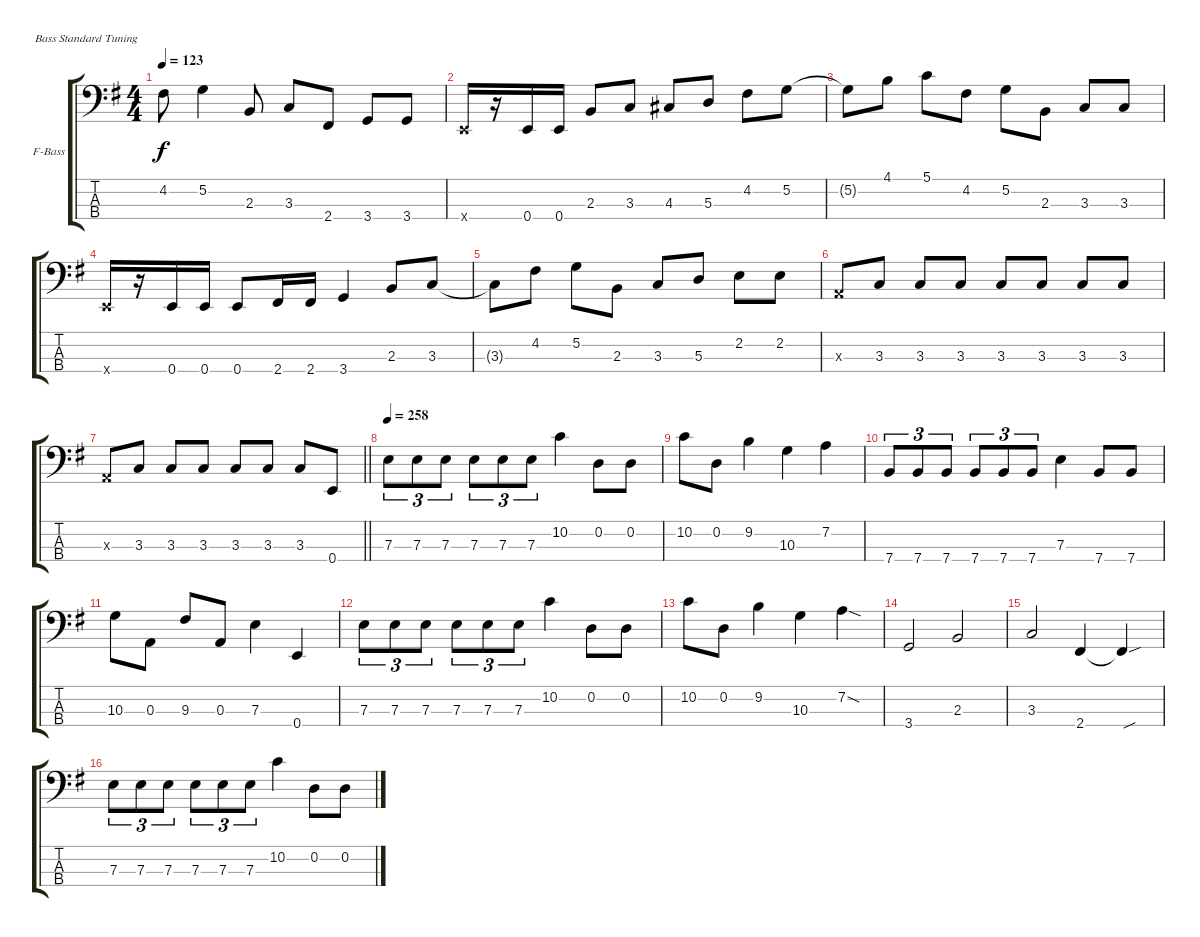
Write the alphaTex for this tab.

\bracketExtendMode groupsimilarinstruments
\firstSystemTrackNameOrientation horizontal
\otherSystemsTrackNameOrientation horizontal
\track ("Bass I - Shawn Malone (Fretless Bass)" "F-Bass") {instrument fretlessbass}
\staff {score tabs}
\tuning (G2 D2 A1 E1)
\ts (4 4)
\tempo 123
\clef f4
\ks g
4.2{t}.8{dy f} 5.2.4 2.3.8 3.3.8 2.4.8 3.4.8 3.4.8 |
0.4{x}.16 r.16 0.4.16 0.4.16 2.3.8 3.3.8 4.3.8 5.3.8 4.2.8 5.2.8 |
5.2{t}.8 4.1.8 5.1.8 4.2.8 5.2.8 2.3.8 3.3.8 3.3.8 |
0.4{x}.16 r.16 0.4.16 0.4.16 0.4.8 2.4.16 2.4.16 3.4.4 2.3.8 3.3.8 |
3.3{t}.8 4.2.8 5.2.8 2.3.8 3.3.8 5.3.8 2.2.8 2.2.8 |
0.3{x}.8 3.3.8 3.3.8 3.3.8 3.3.8 3.3.8 3.3.8 3.3.8 |
\barLineRight lightlight
0.3{x}.8 3.3.8 3.3.8 3.3.8 3.3.8 3.3.8 3.3.8 0.4.8 |
\tempo 258
7.3.8{tu (3 2)} 7.3.8{tu (3 2)} 7.3.8{tu (3 2)} 7.3.8{tu (3 2)} 7.3.8{tu (3 2)} 7.3.8{tu (3 2)} 10.2.4 0.2.8 0.2.8 |
10.2.8 0.2.8 9.2.4 10.3.4 7.2.4 |
7.4.8{tu (3 2)} 7.4.8{tu (3 2)} 7.4.8{tu (3 2)} 7.4.8{tu (3 2)} 7.4.8{tu (3 2)} 7.4.8{tu (3 2)} 7.3.4 7.4.8 7.4.8 |
10.3.8 0.3.8 9.3.8 0.3.8 7.3.4 0.4.4 |
7.3.8{tu (3 2)} 7.3.8{tu (3 2)} 7.3.8{tu (3 2)} 7.3.8{tu (3 2)} 7.3.8{tu (3 2)} 7.3.8{tu (3 2)} 10.2.4 0.2.8 0.2.8 |
10.2.8 0.2.8 9.2.4 10.3.4 7.2{sod}.4 |
3.4.2 2.3.2 |
3.3.2 2.4.4 2.4{sou t}.4 |
7.3.8{tu (3 2)} 7.3.8{tu (3 2)} 7.3.8{tu (3 2)} 7.3.8{tu (3 2)} 7.3.8{tu (3 2)} 7.3.8{tu (3 2)} 10.2.4 0.2.8 0.2.8
